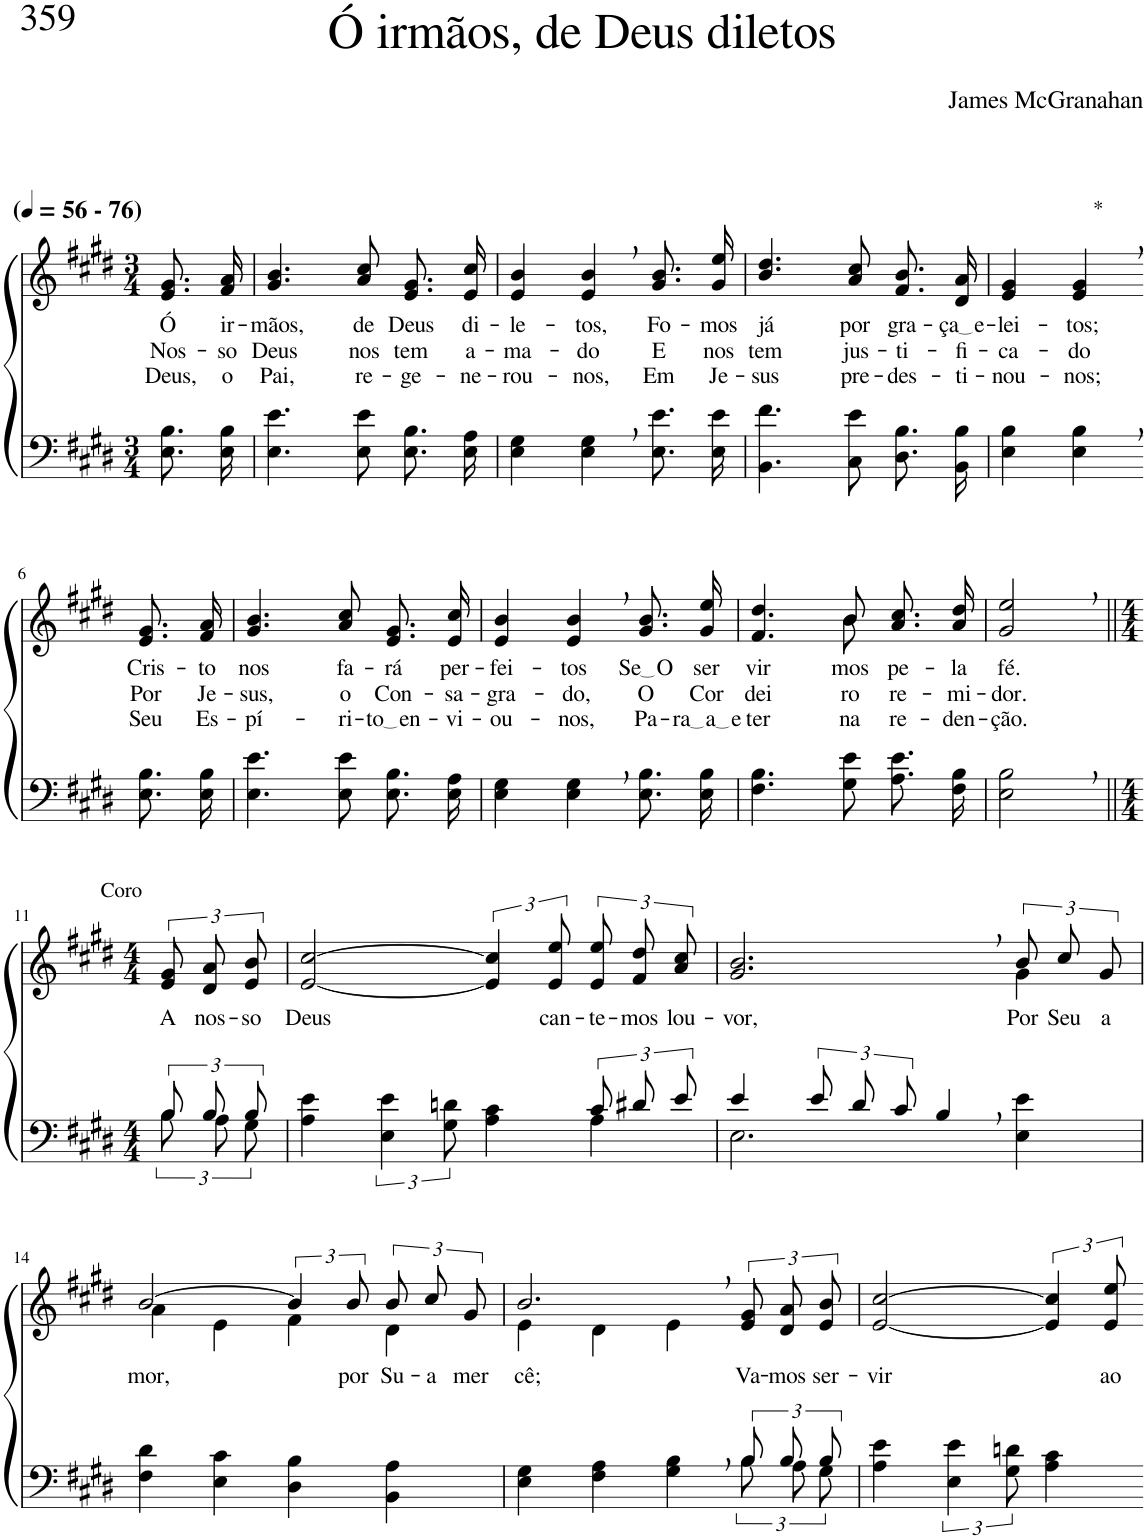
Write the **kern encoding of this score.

**kern	**kern	**text	**text	**text
*part2	*part1	*part1	*part1	*part1
*staff2	*staff1	*staff1	*staff1	*staff1
*I"Parte III e IV	*I"Parte I e II	*	*	*
*clefF4	*clefG2	*	*	*
*Trd1c2	*Trd1c2	*	*	*
*k[f#c#g#d#]	*k[f#c#g#d#]	*	*	*
*M3/4	*M3/4	*	*	*
*MM56	*MM56	*	*	*
=1	=1	=1	=1	=1
!	!LO:TX:a:B:t=(	!	!	!
!	!LO:TX:a:B:t=- 76)	!	!	!
!	!	!LO:LY:b	!LO:LY:b	!LO:LY:b
8.E\ 8.B\L	8.e/ 8.g#/L	Ó	Nos-	Deus,
!	!	!LO:LY:b	!LO:LY:b	!LO:LY:b
16E\ 16B\Jk	16f#/ 16a/Jk	ir-	-so	o
=2	=2	=2	=2	=2
!	!	!LO:LY:b	!LO:LY:b	!LO:LY:b
4.E\ 4.e\	4.g#/ 4.b/	-mãos,	Deus	Pai,
!	!	!LO:LY:b	!LO:LY:b	!LO:LY:b
8E\ 8e\	8a/ 8cc#/	de	nos	re-
!	!	!LO:LY:b	!LO:LY:b	!LO:LY:b
8.E\ 8.B\L	8.e/ 8.g#/L	Deus	tem	-ge-
!	!	!LO:LY:b	!LO:LY:b	!LO:LY:b
16E\ 16A\Jk	16e/ 16cc#/Jk	di-	a-	-ne-
=3	=3	=3	=3	=3
!	!	!LO:LY:b	!LO:LY:b	!LO:LY:b
4E\ 4G#\	4e/ 4b/	-le-	-ma-	-rou-
!	!	!LO:LY:b	!LO:LY:b	!LO:LY:b
4E\, 4G#\,	4e/, 4b/,	-tos,	-do	-nos,
!	!	!LO:LY:b	!LO:LY:b	!LO:LY:b
8.E\ 8.e\L	8.g#\ 8.b\L	Fo-	E	Em
!	!	!LO:LY:b	!LO:LY:b	!LO:LY:b
16E\ 16e\Jk	16g#\ 16ee\Jk	-mos	nos	Je-
=4	=4	=4	=4	=4
!	!	!LO:LY:b	!LO:LY:b	!LO:LY:b
4.BB\ 4.f#\	4.b/ 4.dd#/	já	tem	-sus
!	!	!LO:LY:b	!LO:LY:b	!LO:LY:b
8C#\ 8e\	8a/ 8cc#/	por	jus-	pre-
!	!	!LO:LY:b	!LO:LY:b	!LO:LY:b
8.D#\ 8.B\L	8.f#/ 8.b/L	gra-	-ti-	-des-
!	!	!LO:LY:b	!LO:LY:b	!LO:LY:b
16BB\ 16B\Jk	16d#/ 16a/Jk	ça e	-fi-	-ti-
=5	=5	=5	=5	=5
!	!	!LO:LY:b	!LO:LY:b	!LO:LY:b
4E\ 4B\	4e/ 4g#/	-lei-	-ca-	-nou-
!	!LO:TX:a:t=*	!	!	!
!	!	!LO:LY:b	!LO:LY:b	!LO:LY:b
4E\, 4B\,	4e/, 4g#/,	-tos;	-do	-nos;
!!LO:LB:g=z
=6-	=6-	=6-	=6-	=6-
!	!	!LO:LY:b	!LO:LY:b	!LO:LY:b
8.E\ 8.B\L	8.e/ 8.g#/L	Cris-	Por	Seu
!	!	!LO:LY:b	!LO:LY:b	!LO:LY:b
16E\ 16B\Jk	16f#/ 16a/Jk	-to	Je-	Es-
=7	=7	=7	=7	=7
!	!	!LO:LY:b	!LO:LY:b	!LO:LY:b
4.E\ 4.e\	4.g#/ 4.b/	nos	-sus,	-pí-
!	!	!LO:LY:b	!LO:LY:b	!LO:LY:b
8E\ 8e\	8a/ 8cc#/	fa-	o	-ri-
!	!	!LO:LY:b	!LO:LY:b	!LO:LY:b
8.E\ 8.B\L	8.e/ 8.g#/L	-rá	Con-	to en
!	!	!LO:LY:b	!LO:LY:b	!LO:LY:b
16E\ 16A\Jk	16e/ 16cc#/Jk	per-	-sa-	-vi-
=8	=8	=8	=8	=8
!	!	!LO:LY:b	!LO:LY:b	!LO:LY:b
4E\ 4G#\	4e/ 4b/	-fei-	-gra-	-ou-
!	!	!LO:LY:b	!LO:LY:b	!LO:LY:b
4E\, 4G#\,	4e/, 4b/,	-tos	-do,	-nos,
!	!	!LO:LY:b	!LO:LY:b	!LO:LY:b
8.E\ 8.B\L	8.g#\ 8.b\L	Se O	O	Pa-
!	!	!LO:LY:b	!LO:LY:b	!LO:LY:b
16E\ 16B\Jk	16g#\ 16ee\Jk	ser-	Cor-	ra a e
=9	=9	=9	=9	=9
*	*^	*	*	*
!	!	!	!LO:LY:b	!LO:LY:b	!LO:LY:b
4.F#\ 4.B\	4.ryy	4.f#/ 4.dd#/	-vir-	-dei-	-ter-
!	!	!	!LO:LY:b	!LO:LY:b	!LO:LY:b
8G#\ 8e\	8b\	8b/	-mos	-ro	-na
!	!	!	!LO:LY:b	!LO:LY:b	!LO:LY:b
8.A\ 8.e\L	4ryy	8.a\ 8.cc#\L	pe-	re-	re-
!	!	!	!LO:LY:b	!LO:LY:b	!LO:LY:b
16F#\ 16B\Jk	.	16a\ 16dd#\Jk	-la	-mi-	-den-
=10	=10	=10	=10	=10	=10
!	!	!	!LO:LY:b	!LO:LY:b	!LO:LY:b
*	*v	*v	*	*	*
2E\, 2B\,	2g#/, 2ee/,	fé.	-dor.	-ção.
!!LO:LB:g=z
=11||	=11||	=11||	=11||	=11||
*M4/4	*M4/4	*	*	*
*^	*	*	*	*
!	!	!LO:TX:a:t=Coro	!	!	!
!	!	!	!LO:LY:b	!	!
12B/L	12B\L	12e/ 12g#/L	A	.	.
!	!	!	!LO:LY:b	!	!
12B/	12A\	12d#/ 12a/	nos-	.	.
!	!	!	!LO:LY:b	!	!
12B/J	12G#\J	12e/ 12b/J	-so	.	.
=12	=12	=12	=12	=12	=12
!	!	!	!LO:LY:b	!	!
2.ryy	4A\ 4e\	[2e/ [2cc#/	Deus	.	.
.	6E\ 6e\	.	.	.	.
.	12G#\ 12dn\	.	.	.	.
.	4A\ 4c#\	6e/] 6cc#/]	.	.	.
!	!	!	!LO:LY:b	!	!
.	.	12e/ 12ee/	can-	.	.
!	!	!	!LO:LY:b	!	!
12c#/L	4A\	12e/ 12ee/L	-te-	.	.
!	!	!	!LO:LY:b	!	!
12d#X/	.	12f#/ 12dd#/	-mos	.	.
!	!	!	!LO:LY:b	!	!
12e/J	.	12a/ 12cc#/J	lou-	.	.
=13	=13	=13	=13	=13	=13
!	!	!	!LO:LY:b	!	!
*	*	*^	*	*	*
4e/	2.E\	2.g#/, 2.b/,	2.ryy	-vor,	.	.
12e/L	.	.	.	.	.	.
12d#/	.	.	.	.	.	.
12c#/J	.	.	.	.	.	.
4B,/	.	.	.	.	.	.
!	!	!	!	!LO:LY:b	!	!
4ryy	4E\ 4e\	12b/L	4g#\	Por	.	.
!	!	!	!	!LO:LY:b	!	!
.	.	12cc#/	.	Seu	.	.
!	!	!	!	!LO:LY:b	!	!
.	.	12g#/J	.	a-	.	.
*v	*v	*	*	*	*	*
!!LO:LB:g=z	!!
=14	=14	=14	=14	=14	=14
!	!	!	!LO:LY:b	!	!
4F#\ 4d#\	[2b/	4a\	-mor,	.	.
4E\ 4c#\	.	4e\	.	.	.
4D#\ 4B\	6b/]	4f#\	.	.	.
!	!	!	!LO:LY:b	!	!
.	12b/	.	por	.	.
!	!	!	!LO:LY:b	!	!
4BB\ 4A\	12b/L	4d#\	Su-	.	.
!	!	!	!LO:LY:b	!	!
.	12cc#/	.	-a	.	.
!	!	!	!LO:LY:b	!	!
.	12g#/J	.	mer-	.	.
=15	=15	=15	=15	=15	=15
*^	*	*	*	*	*
!	!	!	!	!LO:LY:b	!	!
2.ryy	4E\ 4G#\	2.b,/	4e\	-cê;	.	.
.	4F#\ 4A\	.	4d#\	.	.	.
.	4G#\ 4B\	.	4e\	.	.	.
!	!	!	!	!LO:LY:b	!	!
12B/L	12B\L	12e/ 12g#/L	4ryy	Va-	.	.
!	!	!	!	!LO:LY:b	!	!
12B/	12A\	12d#/ 12a/	.	-mos	.	.
!	!	!	!	!LO:LY:b	!	!
12B/J	12G#\J	12e/ 12b/J	.	ser-	.	.
*	*	*v	*v	*	*	*
=16	=16	=16	=16	=16	=16
!	!	!	!LO:LY:b	!	!
*v	*v	*	*	*	*
4A\ 4e\	[2e/ [2cc#/	-vir	.	.
6E\ 6e\	.	.	.	.
12G#\ 12dn\	.	.	.	.
4A\ 4c#\	6e/] 6cc#/]	.	.	.
!	!	!LO:LY:b	!	!
.	12e/ 12ee/	ao	.	.
=-	=-	=-	=-	=-
*-	*-	*-	*-	*-
